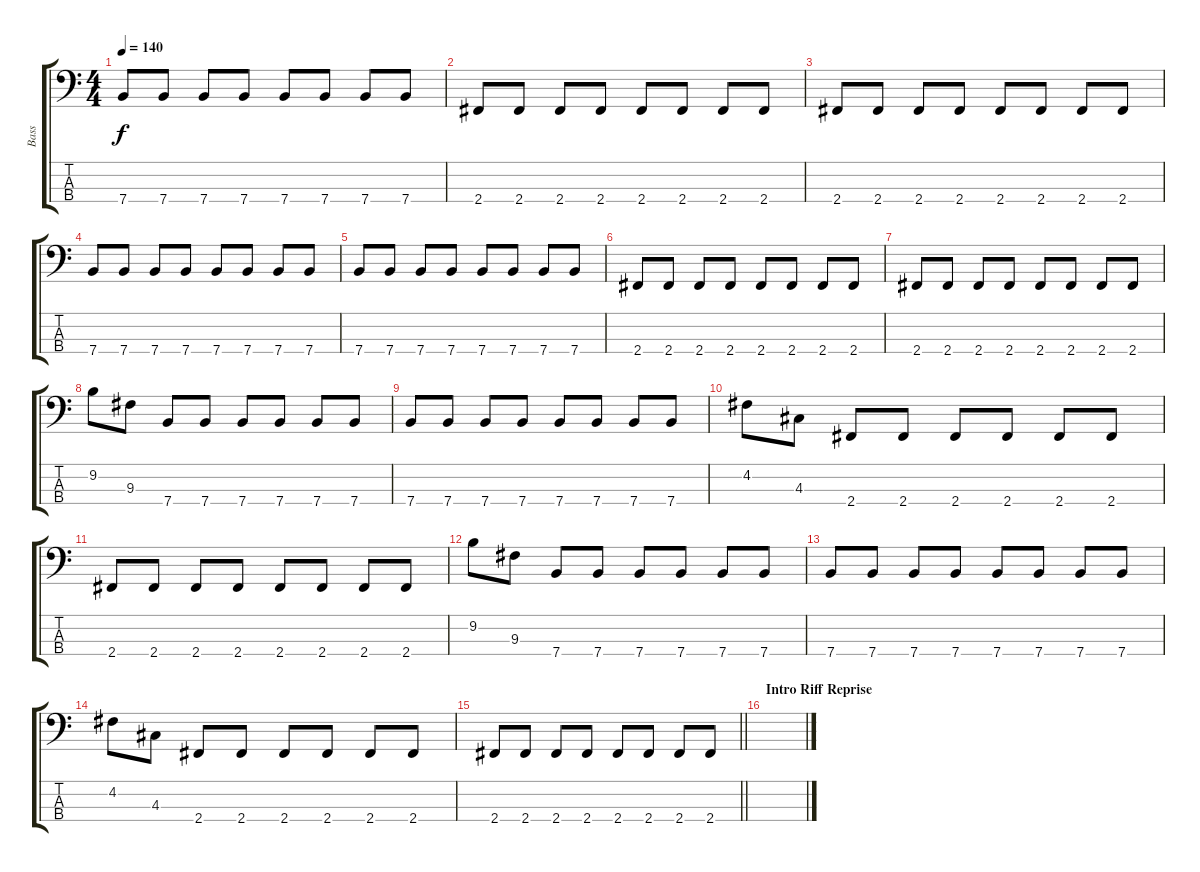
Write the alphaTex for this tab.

\track ("Bass" "Bass") {instrument electricbassfinger}
\staff {score tabs}
\tuning (G2 D2 A1 E1) {hide}
\ts (4 4)
\tempo 140
\clef f4
\ks c
7.4.8{dy f} 7.4.8 7.4.8 7.4.8 7.4.8 7.4.8 7.4.8 7.4.8 |
2.4.8 2.4.8 2.4.8 2.4.8 2.4.8 2.4.8 2.4.8 2.4.8 |
2.4.8 2.4.8 2.4.8 2.4.8 2.4.8 2.4.8 2.4.8 2.4.8 |
7.4.8 7.4.8 7.4.8 7.4.8 7.4.8 7.4.8 7.4.8 7.4.8 |
7.4.8 7.4.8 7.4.8 7.4.8 7.4.8 7.4.8 7.4.8 7.4.8 |
2.4.8 2.4.8 2.4.8 2.4.8 2.4.8 2.4.8 2.4.8 2.4.8 |
2.4.8 2.4.8 2.4.8 2.4.8 2.4.8 2.4.8 2.4.8 2.4.8 |
9.2.8 9.3.8 7.4.8 7.4.8 7.4.8 7.4.8 7.4.8 7.4.8 |
7.4.8 7.4.8 7.4.8 7.4.8 7.4.8 7.4.8 7.4.8 7.4.8 |
4.2.8 4.3.8 2.4.8 2.4.8 2.4.8 2.4.8 2.4.8 2.4.8 |
2.4.8 2.4.8 2.4.8 2.4.8 2.4.8 2.4.8 2.4.8 2.4.8 |
9.2.8 9.3.8 7.4.8 7.4.8 7.4.8 7.4.8 7.4.8 7.4.8 |
7.4.8 7.4.8 7.4.8 7.4.8 7.4.8 7.4.8 7.4.8 7.4.8 |
4.2.8 4.3.8 2.4.8 2.4.8 2.4.8 2.4.8 2.4.8 2.4.8 |
\barLineRight lightlight
2.4.8 2.4.8 2.4.8 2.4.8 2.4.8 2.4.8 2.4.8 2.4.8 |
\section ("" "Intro Riff Reprise")
